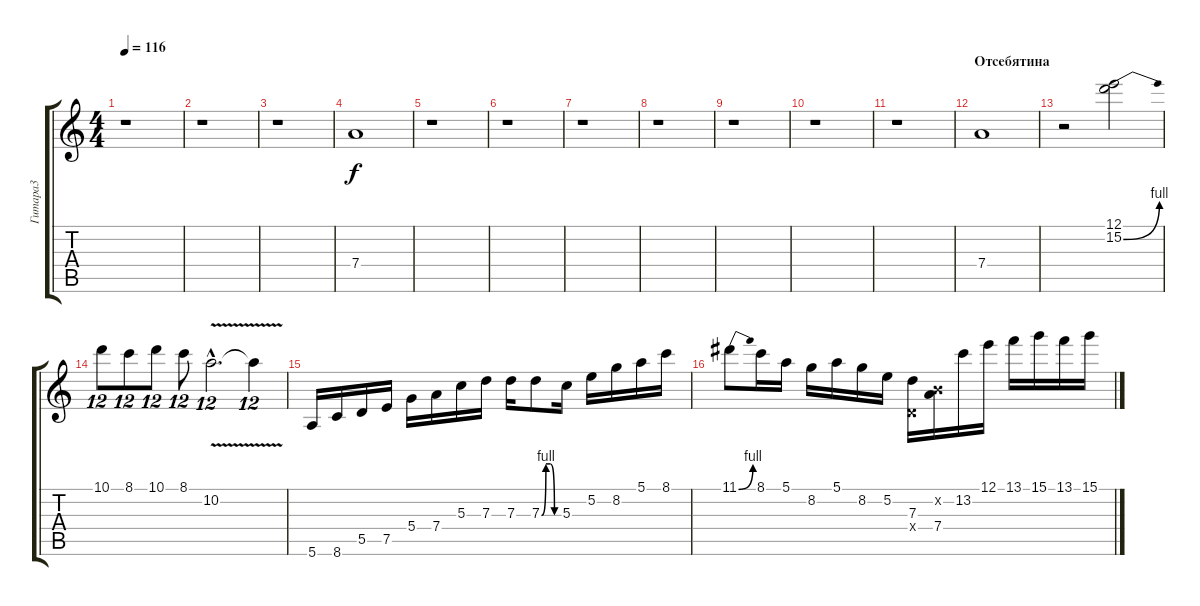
\track ("Гитара3" "Гитара3") {instrument distortionguitar}
\staff {score tabs}
\tuning (E4 B3 G3 D3 A2 E2) {hide}
\ts (4 4)
\tempo 116
\clef g2
\ks c
r.1{dy f} |
r.1 |
r.1 |
7.4.1 |
r.1 |
r.1 |
r.1 |
r.1 |
r.1 |
r.1 |
r.1 |
\section ("" "Отсебятина")
7.4.1 |
r.2 (12.1 15.2{be (bend 0 0 60 4)}).2 |
10.1.8{tu (12 8)} 8.1.8{tu (12 8)} 10.1.8{tu (12 8)} 8.1.8{tu (12 8)} 10.2{v hac}.2{d tu (12 8)} 10.2{t}.4{tu (12 8)} |
5.6.16 8.6.16 5.5.16 7.5.16 5.4.16 7.4.16 5.3.16 7.3.16 7.3.16 7.3{be (custom 0 0 15 4 30 4 45 0 60 0)}.8 5.3.16 5.2.16 8.2.16 5.1.16 8.1.16 |
11.1{be (bend 0 0 60 4)}.8 8.1.16 5.1.16 8.2.16 5.1.16 8.2.16 5.2.16 (7.3 0.4{x}).16 (0.2{x} 7.4).16 13.2.16 12.1.16 13.1.16 15.1.16 13.1.16 15.1.16
